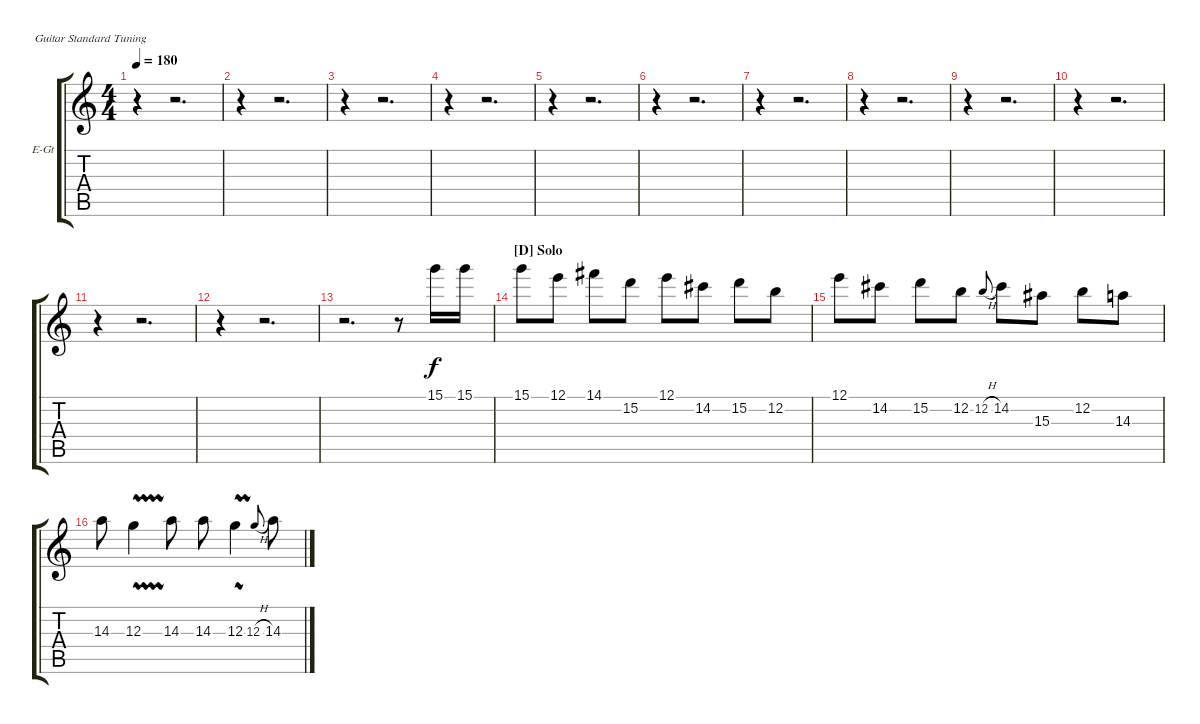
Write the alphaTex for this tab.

\bracketExtendMode groupsimilarinstruments
\firstSystemTrackNameOrientation horizontal
\otherSystemsTrackNameOrientation horizontal
\track ("Lead R" "E-Gt") {instrument overdrivenguitar}
\staff {score tabs}
\tuning (E4 B3 G3 D3 A2 E2)
\ts (4 4)
\tempo 180
\clef g2
\ks c
r.4{dy f} r.2{d} |
r.4 r.2{d} |
r.4 r.2{d} |
r.4 r.2{d} |
r.4 r.2{d} |
r.4 r.2{d} |
r.4 r.2{d} |
r.4 r.2{d} |
r.4 r.2{d} |
r.4 r.2{d} |
r.4 r.2{d} |
r.4 r.2{d} |
r.2{d} r.8 15.1.16 15.1.16 |
\section ("D" "Solo")
15.1.8 12.1.8 14.1.8 15.2.8 12.1.8 14.2.8 15.2.8 12.2.8 |
12.1.8 14.2.8 15.2.8 12.2.8 12.2{h}.8{gr onbeat} 14.2.8 15.3.8 12.2.8 14.3.8 |
\scale
1.27743 14.3.8 12.3{vw}.4 14.3.8 14.3.8 12.3{vw}.4 12.3{h}.8{gr onbeat} 14.3.8
